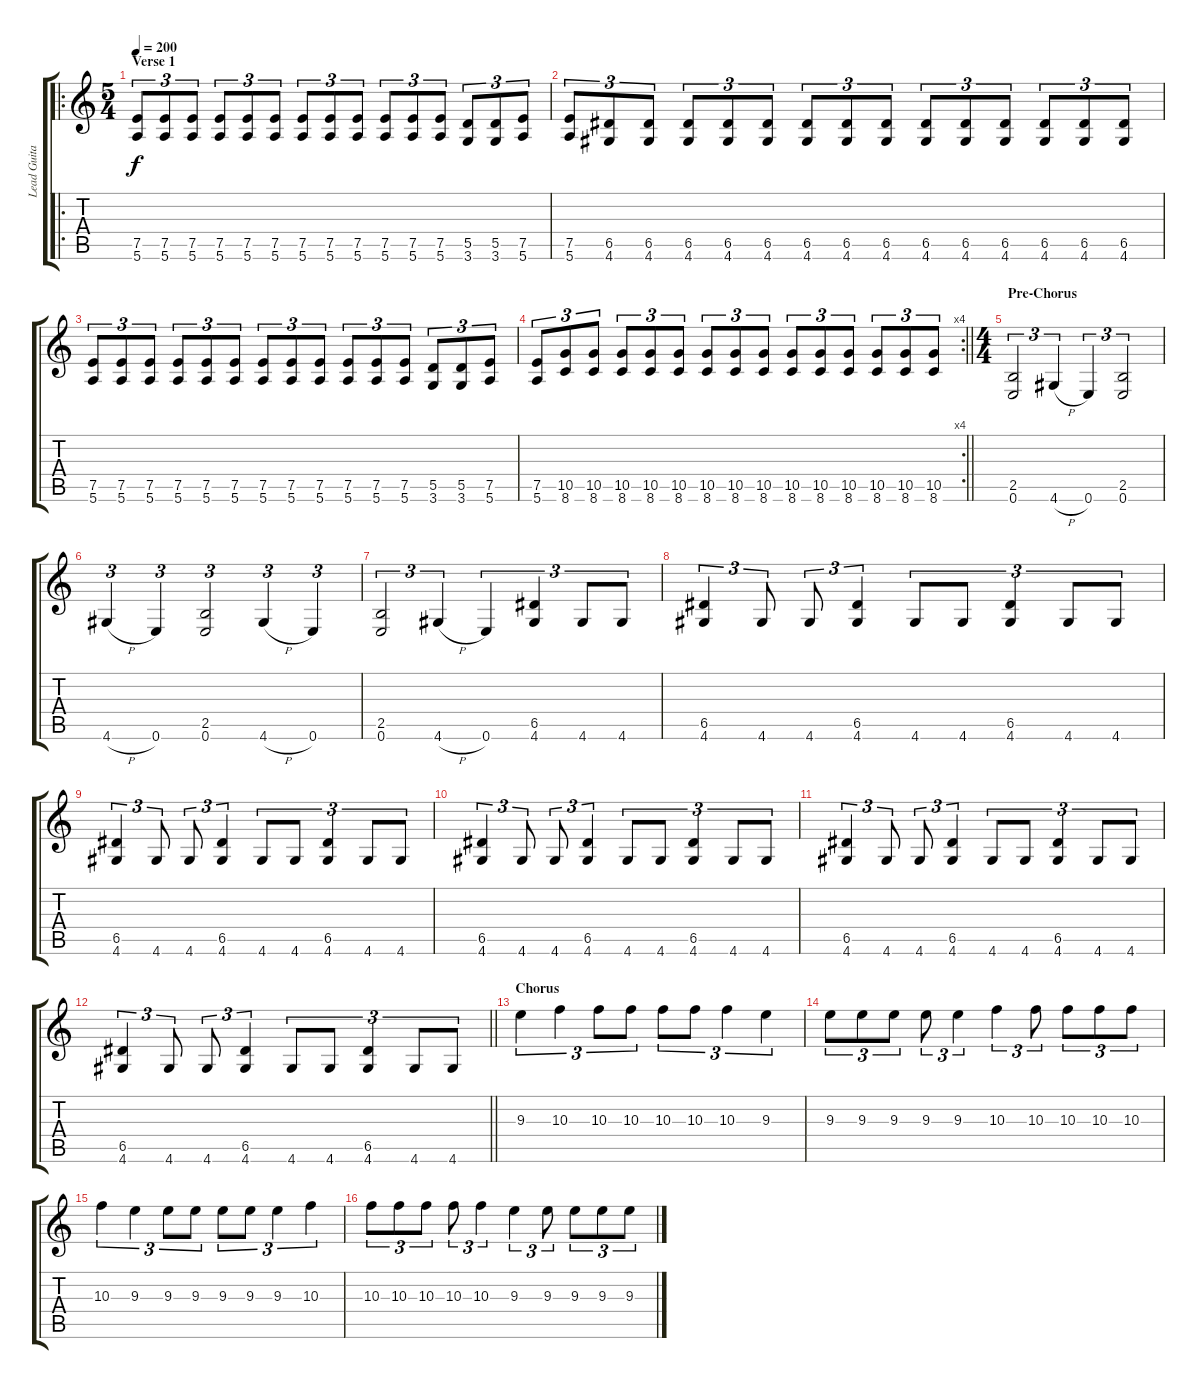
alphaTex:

\track ("Lead Guitar" "Lead Guita") {instrument distortionguitar}
\staff {score tabs}
\tuning (E4 B3 G3 D3 A2 E2) {hide}
\ro
\ts (5 4)
\section ("" "Verse 1")
\tempo 200
\clef g2
\ks c
(7.5 5.6).8{tu (3 2) dy f} (7.5 5.6).8{tu (3 2)} (7.5 5.6).8{tu (3 2)} (7.5 5.6).8{tu (3 2)} (7.5 5.6).8{tu (3 2)} (7.5 5.6).8{tu (3 2)} (7.5 5.6).8{tu (3 2)} (7.5 5.6).8{tu (3 2)} (7.5 5.6).8{tu (3 2)} (7.5 5.6).8{tu (3 2)} (7.5 5.6).8{tu (3 2)} (7.5 5.6).8{tu (3 2)} (5.5 3.6).8{tu (3 2)} (5.5 3.6).8{tu (3 2)} (7.5 5.6).8{tu (3 2)} |
(7.5 5.6).8{tu (3 2)} (6.5 4.6).8{tu (3 2)} (6.5 4.6).8{tu (3 2)} (6.5 4.6).8{tu (3 2)} (6.5 4.6).8{tu (3 2)} (6.5 4.6).8{tu (3 2)} (6.5 4.6).8{tu (3 2)} (6.5 4.6).8{tu (3 2)} (6.5 4.6).8{tu (3 2)} (6.5 4.6).8{tu (3 2)} (6.5 4.6).8{tu (3 2)} (6.5 4.6).8{tu (3 2)} (6.5 4.6).8{tu (3 2)} (6.5 4.6).8{tu (3 2)} (6.5 4.6).8{tu (3 2)} |
(7.5 5.6).8{tu (3 2)} (7.5 5.6).8{tu (3 2)} (7.5 5.6).8{tu (3 2)} (7.5 5.6).8{tu (3 2)} (7.5 5.6).8{tu (3 2)} (7.5 5.6).8{tu (3 2)} (7.5 5.6).8{tu (3 2)} (7.5 5.6).8{tu (3 2)} (7.5 5.6).8{tu (3 2)} (7.5 5.6).8{tu (3 2)} (7.5 5.6).8{tu (3 2)} (7.5 5.6).8{tu (3 2)} (5.5 3.6).8{tu (3 2)} (5.5 3.6).8{tu (3 2)} (7.5 5.6).8{tu (3 2)} |
\rc 4
\barLineRight lightlight
(7.5 5.6).8{tu (3 2)} (10.5 8.6).8{tu (3 2)} (10.5 8.6).8{tu (3 2)} (10.5 8.6).8{tu (3 2)} (10.5 8.6).8{tu (3 2)} (10.5 8.6).8{tu (3 2)} (10.5 8.6).8{tu (3 2)} (10.5 8.6).8{tu (3 2)} (10.5 8.6).8{tu (3 2)} (10.5 8.6).8{tu (3 2)} (10.5 8.6).8{tu (3 2)} (10.5 8.6).8{tu (3 2)} (10.5 8.6).8{tu (3 2)} (10.5 8.6).8{tu (3 2)} (10.5 8.6).8{tu (3 2)} |
\ts (4 4)
\section ("" "Pre-Chorus")
(2.5 0.6).2{tu (3 2)} 4.6{h}.4{tu (3 2)} 0.6.4{tu (3 2)} (2.5 0.6).2{tu (3 2)} |
4.6{h}.4{tu (3 2)} 0.6.4{tu (3 2)} (2.5 0.6).2{tu (3 2)} 4.6{h}.4{tu (3 2)} 0.6.4{tu (3 2)} |
(2.5 0.6).2{tu (3 2)} 4.6{h}.4{tu (3 2)} 0.6.4{tu (3 2)} (6.5 4.6).4{tu (3 2)} 4.6.8{tu (3 2)} 4.6.8{tu (3 2)} |
(6.5 4.6).4{tu (3 2)} 4.6.8{tu (3 2)} 4.6.8{tu (3 2)} (6.5 4.6).4{tu (3 2)} 4.6.8{tu (3 2)} 4.6.8{tu (3 2)} (6.5 4.6).4{tu (3 2)} 4.6.8{tu (3 2)} 4.6.8{tu (3 2)} |
(6.5 4.6).4{tu (3 2)} 4.6.8{tu (3 2)} 4.6.8{tu (3 2)} (6.5 4.6).4{tu (3 2)} 4.6.8{tu (3 2)} 4.6.8{tu (3 2)} (6.5 4.6).4{tu (3 2)} 4.6.8{tu (3 2)} 4.6.8{tu (3 2)} |
(6.5 4.6).4{tu (3 2)} 4.6.8{tu (3 2)} 4.6.8{tu (3 2)} (6.5 4.6).4{tu (3 2)} 4.6.8{tu (3 2)} 4.6.8{tu (3 2)} (6.5 4.6).4{tu (3 2)} 4.6.8{tu (3 2)} 4.6.8{tu (3 2)} |
(6.5 4.6).4{tu (3 2)} 4.6.8{tu (3 2)} 4.6.8{tu (3 2)} (6.5 4.6).4{tu (3 2)} 4.6.8{tu (3 2)} 4.6.8{tu (3 2)} (6.5 4.6).4{tu (3 2)} 4.6.8{tu (3 2)} 4.6.8{tu (3 2)} |
\barLineRight lightlight
(6.5 4.6).4{tu (3 2)} 4.6.8{tu (3 2)} 4.6.8{tu (3 2)} (6.5 4.6).4{tu (3 2)} 4.6.8{tu (3 2)} 4.6.8{tu (3 2)} (6.5 4.6).4{tu (3 2)} 4.6.8{tu (3 2)} 4.6.8{tu (3 2)} |
\section ("" "Chorus")
9.3.4{tu (3 2)} 10.3.4{tu (3 2)} 10.3.8{tu (3 2)} 10.3.8{tu (3 2)} 10.3.8{tu (3 2)} 10.3.8{tu (3 2)} 10.3.4{tu (3 2)} 9.3.4{tu (3 2)} |
9.3.8{tu (3 2)} 9.3.8{tu (3 2)} 9.3.8{tu (3 2)} 9.3.8{tu (3 2)} 9.3.4{tu (3 2)} 10.3.4{tu (3 2)} 10.3.8{tu (3 2)} 10.3.8{tu (3 2)} 10.3.8{tu (3 2)} 10.3.8{tu (3 2)} |
10.3.4{tu (3 2)} 9.3.4{tu (3 2)} 9.3.8{tu (3 2)} 9.3.8{tu (3 2)} 9.3.8{tu (3 2)} 9.3.8{tu (3 2)} 9.3.4{tu (3 2)} 10.3.4{tu (3 2)} |
10.3.8{tu (3 2)} 10.3.8{tu (3 2)} 10.3.8{tu (3 2)} 10.3.8{tu (3 2)} 10.3.4{tu (3 2)} 9.3.4{tu (3 2)} 9.3.8{tu (3 2)} 9.3.8{tu (3 2)} 9.3.8{tu (3 2)} 9.3.8{tu (3 2)}
